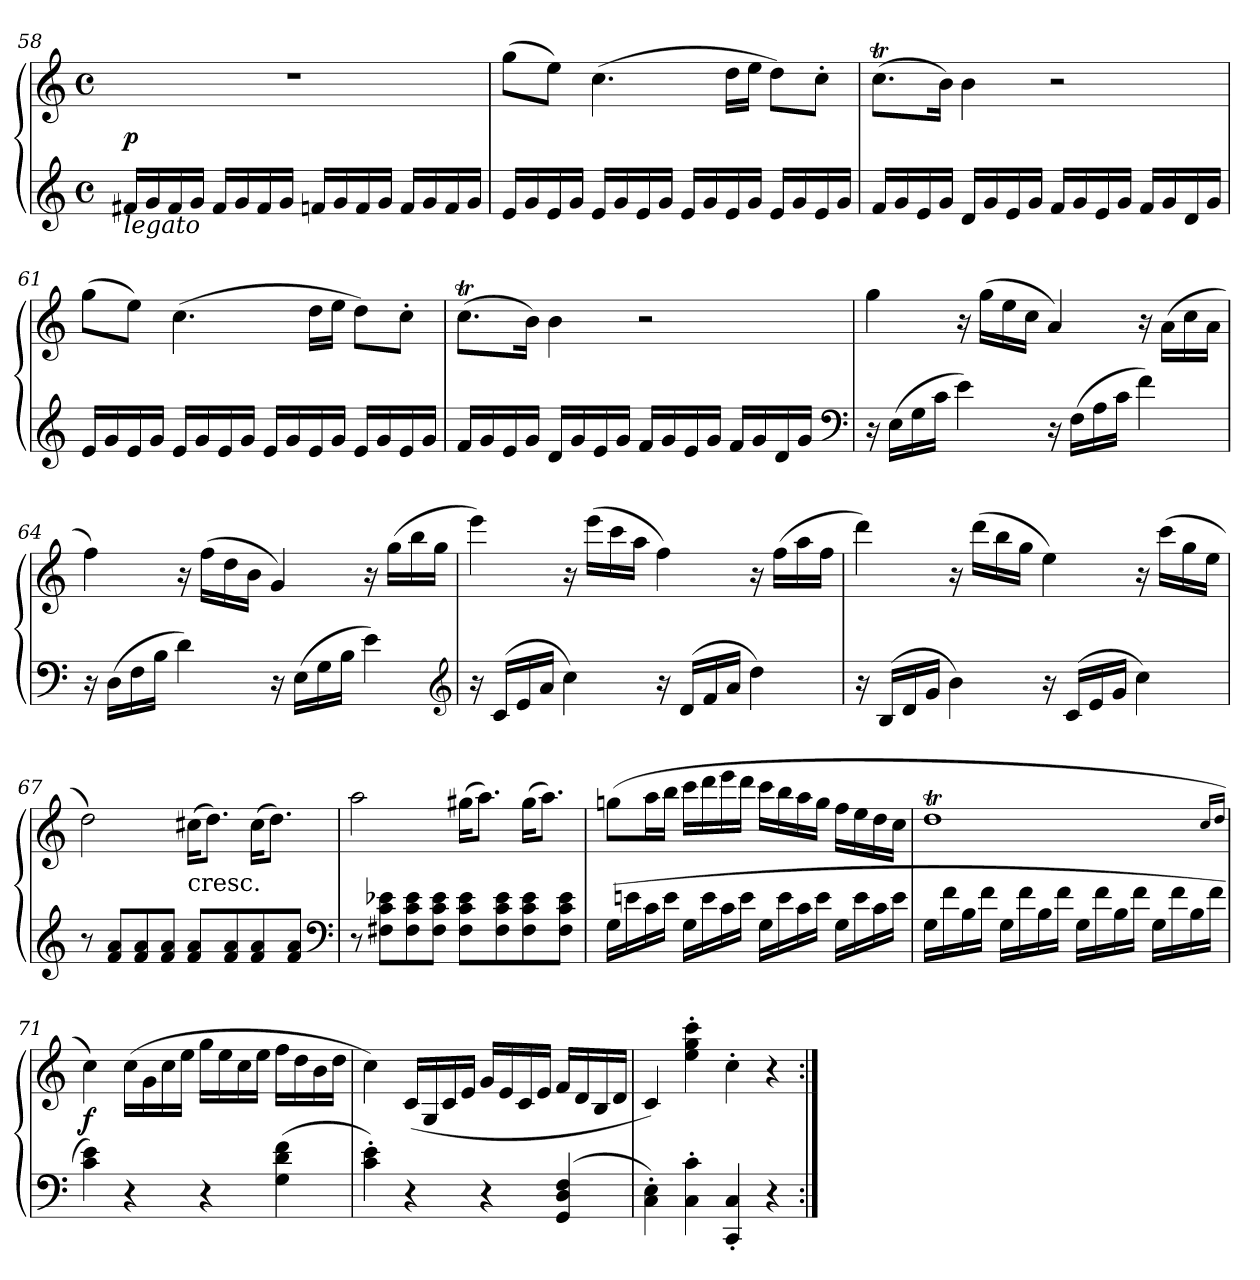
**kern	**kern	**dynam
*part1	*part1	*part1
*staff2	*staff1	*staff1/2
*clefG2	*clefG2	*
*k[]	*k[]	*
*M4/4	*M4/4	*
*met(c)	*met(c)	*
=58	=58	=58
!LO:TX:b:i:t=legato	!	!
16f#XLL	1r	p
16g	.	.
16f#	.	.
16gJJ	.	.
16f#LL	.	.
16g	.	.
16f#	.	.
16gJJ	.	.
16fnLL	.	.
16g	.	.
16f	.	.
16gJJ	.	.
16fLL	.	.
16g	.	.
16f	.	.
16gJJ	.	.
=59	=59	=59
16eLL	(8ggL	.
16g	.	.
16e	8eeJ)	.
16gJJ	.	.
16eLL	(4.cc	.
16g	.	.
16e	.	.
16gJJ	.	.
16eLL	.	.
16g	.	.
16e	16ddLL	.
16gJJ	16eeJJ	.
16eLL	8ddL)	.
16g	.	.
16e	8cc'J	.
16gJJ	.	.
=60	=60	=60
16fLL	(8.ccTL	.
16g	.	.
16e	.	.
16gJJ	16bJk)	.
16dLL	4b	.
16g	.	.
16e	.	.
16gJJ	.	.
16fLL	2r	.
16g	.	.
16e	.	.
16gJJ	.	.
16fLL	.	.
16g	.	.
16d	.	.
16gJJ	.	.
=61	=61	=61
16eLL	(8ggL	.
16g	.	.
16e	8eeJ)	.
16gJJ	.	.
16eLL	(4.cc	.
16g	.	.
16e	.	.
16gJJ	.	.
16eLL	.	.
16g	.	.
16e	16ddLL	.
16gJJ	16eeJJ	.
16eLL	8ddL)	.
16g	.	.
16e	8cc'J	.
16gJJ	.	.
=62	=62	=62
16fLL	(8.ccTL	.
16g	.	.
16e	.	.
16gJJ	16bJk)	.
16dLL	4b	.
16g	.	.
16e	.	.
16gJJ	.	.
16fLL	2r	.
16g	.	.
16e	.	.
16gJJ	.	.
16fLL	.	.
16g	.	.
16d	.	.
16gJJ	.	.
*clefF4	*	*
=63	=63	=63
16r	4gg	.
(16ELL	.	.
16G	.	.
16cJJ	.	.
4e)	16r	.
.	(16ggLL	.
.	16ee	.
.	16ccJJ	.
16r	4a)	.
(16FLL	.	.
16A	.	.
16cJJ	.	.
4f)	16r	.
.	(16aLL	.
.	16cc	.
.	16aJJ	.
=64	=64	=64
16r	4ff)	.
(16DLL	.	.
16F	.	.
16BJJ	.	.
4d)	16r	.
.	(16ffLL	.
.	16dd	.
.	16bJJ	.
16r	4g)	.
(16ELL	.	.
16G	.	.
16BJJ	.	.
4e)	16r	.
.	(16ggLL	.
.	16bb	.
.	16ggJJ	.
*clefG2	*	*
=65	=65	=65
16r	4eee)	.
(16cLL	.	.
16e	.	.
16aJJ	.	.
4cc)	16r	.
.	(16eeeLL	.
.	16ccc	.
.	16aaJJ	.
16r	4ff)	.
(16dLL	.	.
16f	.	.
16aJJ	.	.
4dd)	16r	.
.	(16ffLL	.
.	16aa	.
.	16ffJJ	.
=66	=66	=66
16r	4ddd)	.
(16BLL	.	.
16d	.	.
16gJJ	.	.
4b)	16r	.
.	(16dddLL	.
.	16bb	.
.	16ggJJ	.
16r	4ee)	.
(16cLL	.	.
16e	.	.
16gJJ	.	.
4cc)	16r	.
.	(16cccLL	.
.	16gg	.
.	16eeJJ	.
=67	=67	=67
8r	2dd)	.
8f 8aL	.	.
8f 8a	.	.
8f 8aJ	.	.
!	!LO:TX:c:t=cresc.	!
8f 8aL	(16cc#XKL	.
.	8.ddJ)	.
8f 8a	.	.
8f 8a	(16cc#KL	.
.	8.ddJ)	.
8f 8aJ	.	.
*clefF4	*	*
=68	=68	=68
8r	2aa	.
8F#X 8c 8e-XL	.	.
8F# 8c 8e-	.	.
8F# 8c 8e-J	.	.
8F# 8c 8e-L	(16gg#XKL	.
.	8.aaJ)	.
8F# 8c 8e-	.	.
8F# 8c 8e-	(16gg#KL	.
.	8.aaJ)	.
8F# 8c 8e-J	.	.
=69	=69	=69
(16GLL	(8ggnL	.
16en	.	.
16c	16aaL	.
16eJJ	16bbJJ	.
16GLL	16cccLL	.
16e	16ddd	.
16c	16eee	.
16eJJ	16dddJJ	.
16GLL	16cccLL	.
16e	16bb	.
16c	16aa	.
16eJJ	16ggJJ	.
16GLL	16ffLL	.
16e	16ee	.
16c	16dd	.
16eJJ	16ccJJ	.
=70	=70	=70
16GLL	1ddT	.
16f	.	.
16B	.	.
16fJJ	.	.
16GLL	.	.
16f	.	.
16B	.	.
16fJJ	.	.
16GLL	.	.
16f	.	.
16B	.	.
16fJJ	.	.
16GLL	.	.
16f	.	.
16B	.	.
16fJJ	.	.
.	16qccTTTLL	.
.	16qddJJ	.
=71	=71	=71
4c 4e)	4cc)	f
4r	(16ccLL	.
.	16g	.
.	16cc	.
.	16eeJJ	.
4r	16ggLL	.
.	16ee	.
.	16cc	.
.	16eeJJ	.
(4G 4d 4f	16ffLL	.
.	16dd	.
.	16b	.
.	16ddJJ	.
=72	=72	=72
4c' 4e')	4cc)	.
4r	(16cLL	.
.	16G	.
.	16c	.
.	16eJJ	.
4r	16gLL	.
.	16e	.
.	16c	.
.	16eJJ	.
(4GG 4D 4F	16fLL	.
.	16d	.
.	16B	.
.	16dJJ	.
=73	=73	=73
4C' 4E')	4c)	.
4C' 4c'	4ee' 4gg' 4ccc'	.
4CC' 4C'	4cc'	.
4r	4r	.
=:|!	=:|!	=:|!
*-	*-	*-
